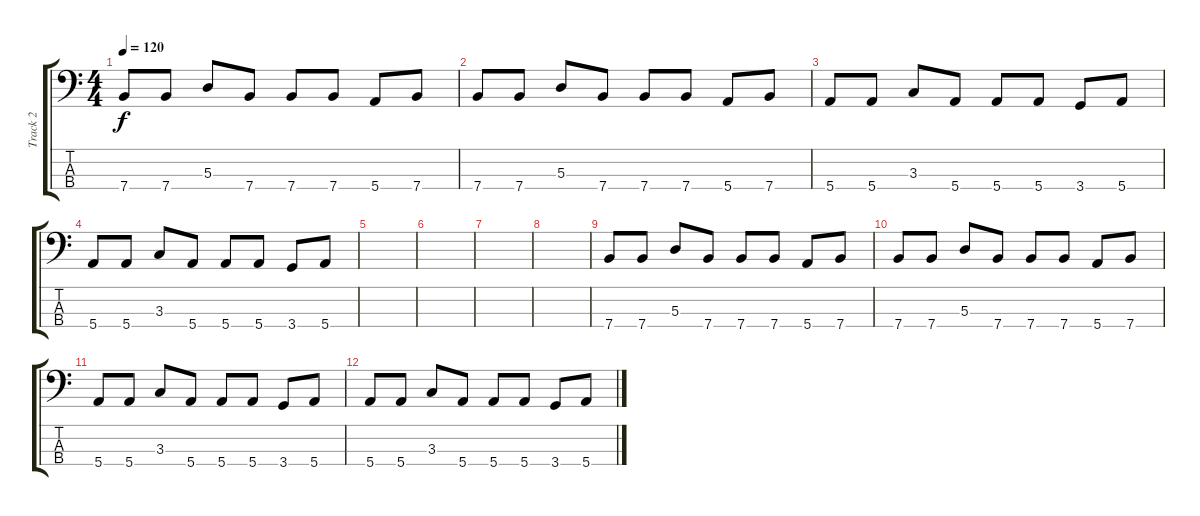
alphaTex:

\track ("Track 2" "Track 2") {instrument slapbass1}
\staff {score tabs}
\tuning (G2 D2 A1 E1) {hide}
\ts (4 4)
\tempo 120
\clef f4
\ks c
7.4.8{dy f} 7.4.8 5.3.8 7.4.8 7.4.8 7.4.8 5.4.8 7.4.8 |
7.4.8 7.4.8 5.3.8 7.4.8 7.4.8 7.4.8 5.4.8 7.4.8 |
5.4.8 5.4.8 3.3.8 5.4.8 5.4.8 5.4.8 3.4.8 5.4.8 |
5.4.8 5.4.8 3.3.8 5.4.8 5.4.8 5.4.8 3.4.8 5.4.8 |
|
|
|
|
7.4.8 7.4.8 5.3.8 7.4.8 7.4.8 7.4.8 5.4.8 7.4.8 |
7.4.8 7.4.8 5.3.8 7.4.8 7.4.8 7.4.8 5.4.8 7.4.8 |
5.4.8 5.4.8 3.3.8 5.4.8 5.4.8 5.4.8 3.4.8 5.4.8 |
5.4.8 5.4.8 3.3.8 5.4.8 5.4.8 5.4.8 3.4.8 5.4.8
